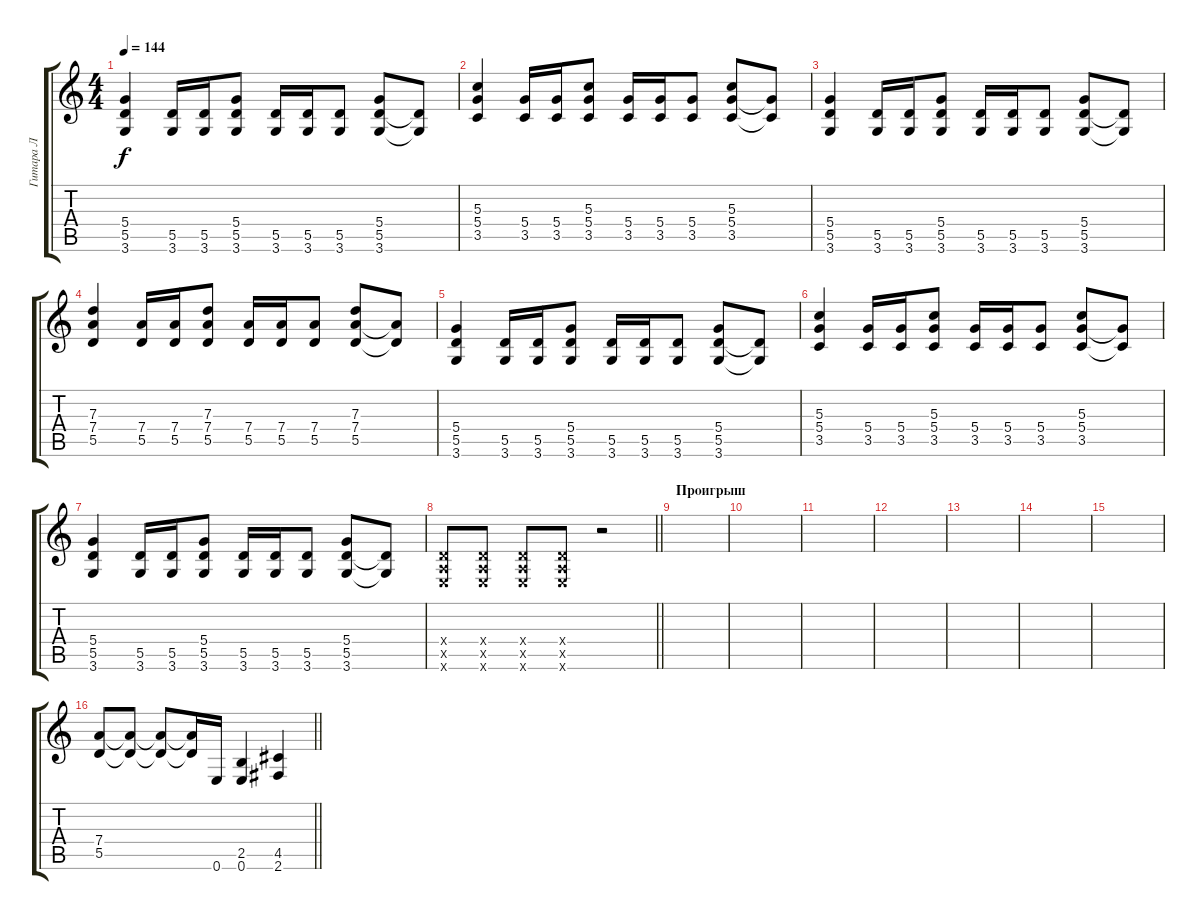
\track ("Гитара Л" "Гитара Л") {instrument overdrivenguitar}
\staff {score tabs}
\tuning (E4 B3 G3 D3 A2 E2) {hide}
\ts (4 4)
\tempo 144
\clef g2
\ks c
(5.4 5.5 3.6).4{dy f} (5.5 3.6).16 (5.5 3.6).16 (5.4 5.5 3.6).8 (5.5 3.6).16 (5.5 3.6).16 (5.5 3.6).8 (5.4 5.5 3.6).8 (5.5{t} 3.6{t}).8 |
(5.3 5.4 3.5).4 (5.4 3.5).16 (5.4 3.5).16 (5.3 5.4 3.5).8 (5.4 3.5).16 (5.4 3.5).16 (5.4 3.5).8 (5.3 5.4 3.5).8 (5.4{t} 3.5{t}).8 |
(5.4 5.5 3.6).4 (5.5 3.6).16 (5.5 3.6).16 (5.4 5.5 3.6).8 (5.5 3.6).16 (5.5 3.6).16 (5.5 3.6).8 (5.4 5.5 3.6).8 (5.5{t} 3.6{t}).8 |
(7.3 7.4 5.5).4 (7.4 5.5).16 (7.4 5.5).16 (7.3 7.4 5.5).8 (7.4 5.5).16 (7.4 5.5).16 (7.4 5.5).8 (7.3 7.4 5.5).8 (7.4{t} 5.5{t}).8 |
(5.4 5.5 3.6).4 (5.5 3.6).16 (5.5 3.6).16 (5.4 5.5 3.6).8 (5.5 3.6).16 (5.5 3.6).16 (5.5 3.6).8 (5.4 5.5 3.6).8 (5.5{t} 3.6{t}).8 |
(5.3 5.4 3.5).4 (5.4 3.5).16 (5.4 3.5).16 (5.3 5.4 3.5).8 (5.4 3.5).16 (5.4 3.5).16 (5.4 3.5).8 (5.3 5.4 3.5).8 (5.4{t} 3.5{t}).8 |
(5.4 5.5 3.6).4 (5.5 3.6).16 (5.5 3.6).16 (5.4 5.5 3.6).8 (5.5 3.6).16 (5.5 3.6).16 (5.5 3.6).8 (5.4 5.5 3.6).8 (5.5{t} 3.6{t}).8 |
\barLineRight lightlight
(0.4{x} 0.5{x} 0.6{x}).8 (0.4{x} 0.5{x} 0.6{x}).8 (0.4{x} 0.5{x} 0.6{x}).8 (0.4{x} 0.5{x} 0.6{x}).8 r.2 |
\section ("" "Проигрыш")
|
|
|
|
|
|
|
\barLineRight lightlight
(7.4 5.5).8 (7.4{t} 5.5{t}).8 (7.4{t} 5.5{t}).8 (7.4{t} 5.5{t}).16 0.6.16 (2.5 0.6).4 (4.5 2.6).4
